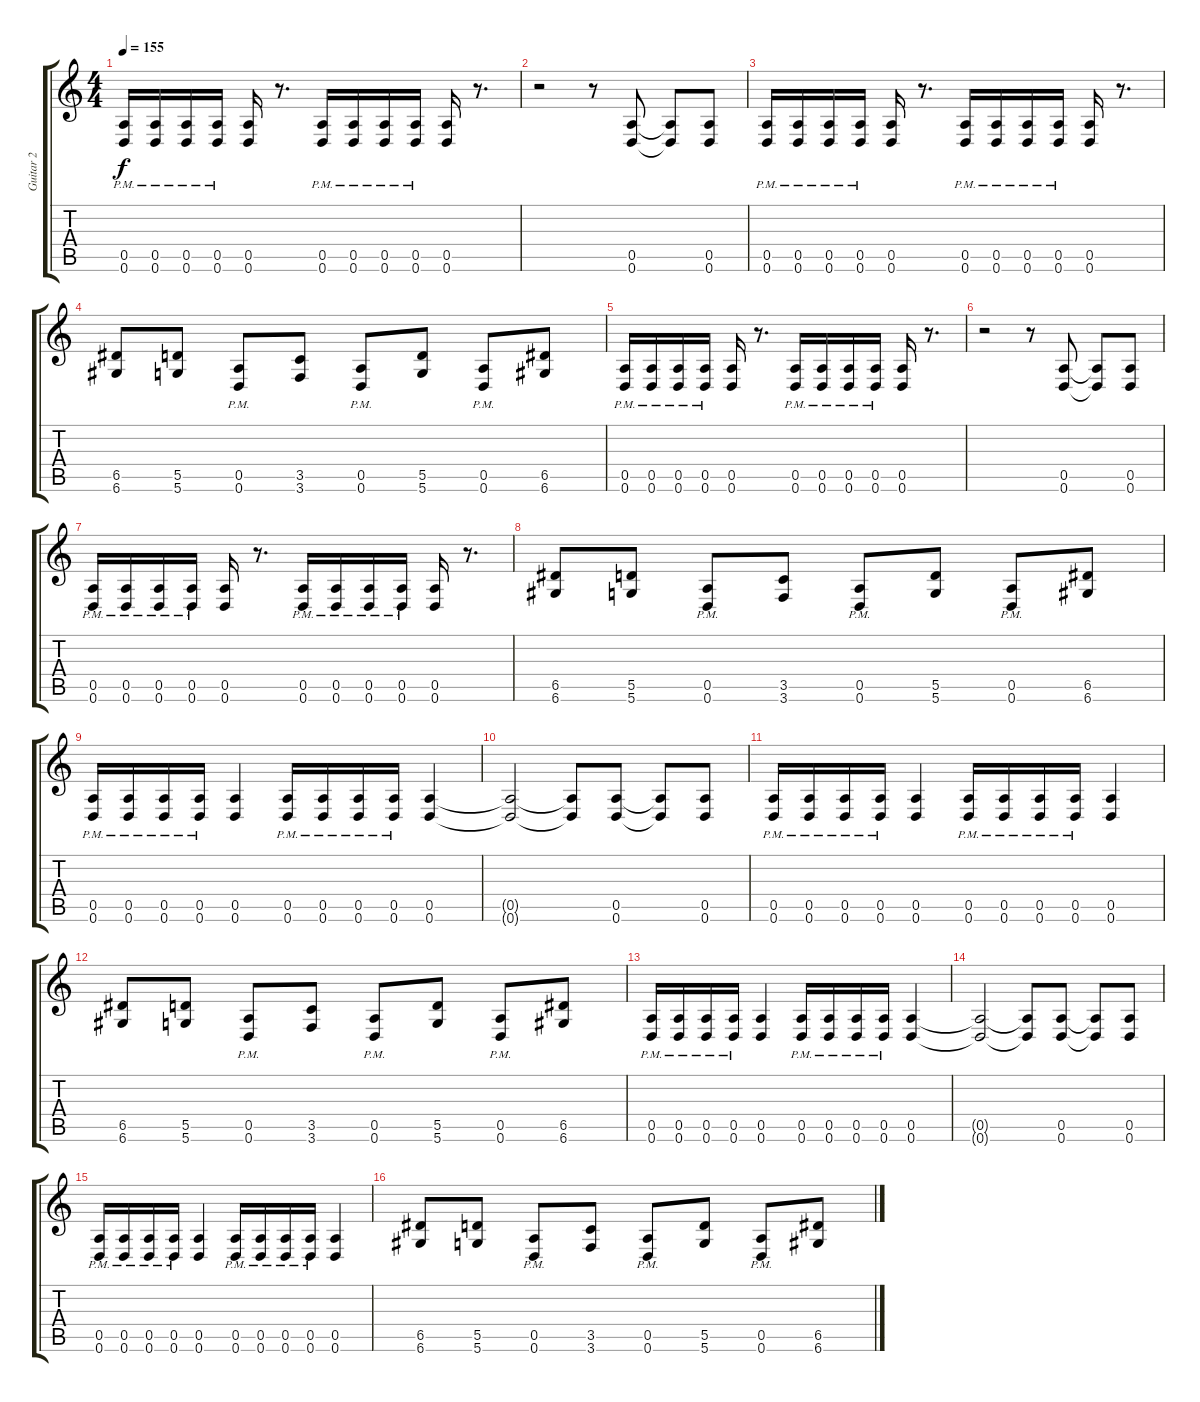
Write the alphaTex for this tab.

\track ("Guitar 2" "Guitar 2") {instrument overdrivenguitar}
\staff {score tabs}
\tuning (E4 B3 G3 D3 A2 D2) {hide}
\ts (4 4)
\tempo 155
\clef g2
\ks c
(0.5{pm} 0.6{pm}).16{dy f} (0.5{pm} 0.6{pm}).16 (0.5{pm} 0.6{pm}).16 (0.5{pm} 0.6{pm}).16 (0.5 0.6).16 r.8{d} (0.5{pm} 0.6{pm}).16 (0.5{pm} 0.6{pm}).16 (0.5{pm} 0.6{pm}).16 (0.5{pm} 0.6{pm}).16 (0.5 0.6).16 r.8{d} |
r.2 r.8 (0.5 0.6).8 (0.5{t} 0.6{t}).8 (0.5 0.6).8 |
(0.5{pm} 0.6{pm}).16 (0.5{pm} 0.6{pm}).16 (0.5{pm} 0.6{pm}).16 (0.5{pm} 0.6{pm}).16 (0.5 0.6).16 r.8{d} (0.5{pm} 0.6{pm}).16 (0.5{pm} 0.6{pm}).16 (0.5{pm} 0.6{pm}).16 (0.5{pm} 0.6{pm}).16 (0.5 0.6).16 r.8{d} |
(6.5 6.6).8 (5.5 5.6).8 (0.5{pm} 0.6{pm}).8 (3.5 3.6).8 (0.5{pm} 0.6{pm}).8 (5.5 5.6).8 (0.5{pm} 0.6{pm}).8 (6.5 6.6).8 |
(0.5{pm} 0.6{pm}).16 (0.5{pm} 0.6{pm}).16 (0.5{pm} 0.6{pm}).16 (0.5{pm} 0.6{pm}).16 (0.5 0.6).16 r.8{d} (0.5{pm} 0.6{pm}).16 (0.5{pm} 0.6{pm}).16 (0.5{pm} 0.6{pm}).16 (0.5{pm} 0.6{pm}).16 (0.5 0.6).16 r.8{d} |
r.2 r.8 (0.5 0.6).8 (0.5{t} 0.6{t}).8 (0.5 0.6).8 |
(0.5{pm} 0.6{pm}).16 (0.5{pm} 0.6{pm}).16 (0.5{pm} 0.6{pm}).16 (0.5{pm} 0.6{pm}).16 (0.5 0.6).16 r.8{d} (0.5{pm} 0.6{pm}).16 (0.5{pm} 0.6{pm}).16 (0.5{pm} 0.6{pm}).16 (0.5{pm} 0.6{pm}).16 (0.5 0.6).16 r.8{d} |
(6.5 6.6).8 (5.5 5.6).8 (0.5{pm} 0.6{pm}).8 (3.5 3.6).8 (0.5{pm} 0.6{pm}).8 (5.5 5.6).8 (0.5{pm} 0.6{pm}).8 (6.5 6.6).8 |
(0.5{pm} 0.6{pm}).16 (0.5{pm} 0.6{pm}).16 (0.5{pm} 0.6{pm}).16 (0.5{pm} 0.6{pm}).16 (0.5 0.6).4 (0.5{pm} 0.6{pm}).16 (0.5{pm} 0.6{pm}).16 (0.5{pm} 0.6{pm}).16 (0.5{pm} 0.6{pm}).16 (0.5 0.6).4 |
(0.5{t} 0.6{t}).2 (0.5{t} 0.6{t}).8 (0.5 0.6).8 (0.5{t} 0.6{t}).8 (0.5 0.6).8 |
(0.5{pm} 0.6{pm}).16 (0.5{pm} 0.6{pm}).16 (0.5{pm} 0.6{pm}).16 (0.5{pm} 0.6{pm}).16 (0.5 0.6).4 (0.5{pm} 0.6{pm}).16 (0.5{pm} 0.6{pm}).16 (0.5{pm} 0.6{pm}).16 (0.5{pm} 0.6{pm}).16 (0.5 0.6).4 |
(6.5 6.6).8 (5.5 5.6).8 (0.5{pm} 0.6{pm}).8 (3.5 3.6).8 (0.5{pm} 0.6{pm}).8 (5.5 5.6).8 (0.5{pm} 0.6{pm}).8 (6.5 6.6).8 |
(0.5{pm} 0.6{pm}).16 (0.5{pm} 0.6{pm}).16 (0.5{pm} 0.6{pm}).16 (0.5{pm} 0.6{pm}).16 (0.5 0.6).4 (0.5{pm} 0.6{pm}).16 (0.5{pm} 0.6{pm}).16 (0.5{pm} 0.6{pm}).16 (0.5{pm} 0.6{pm}).16 (0.5 0.6).4 |
(0.5{t} 0.6{t}).2 (0.5{t} 0.6{t}).8 (0.5 0.6).8 (0.5{t} 0.6{t}).8 (0.5 0.6).8 |
(0.5{pm} 0.6{pm}).16 (0.5{pm} 0.6{pm}).16 (0.5{pm} 0.6{pm}).16 (0.5{pm} 0.6{pm}).16 (0.5 0.6).4 (0.5{pm} 0.6{pm}).16 (0.5{pm} 0.6{pm}).16 (0.5{pm} 0.6{pm}).16 (0.5{pm} 0.6{pm}).16 (0.5 0.6).4 |
(6.5 6.6).8 (5.5 5.6).8 (0.5{pm} 0.6{pm}).8 (3.5 3.6).8 (0.5{pm} 0.6{pm}).8 (5.5 5.6).8 (0.5{pm} 0.6{pm}).8 (6.5 6.6).8
